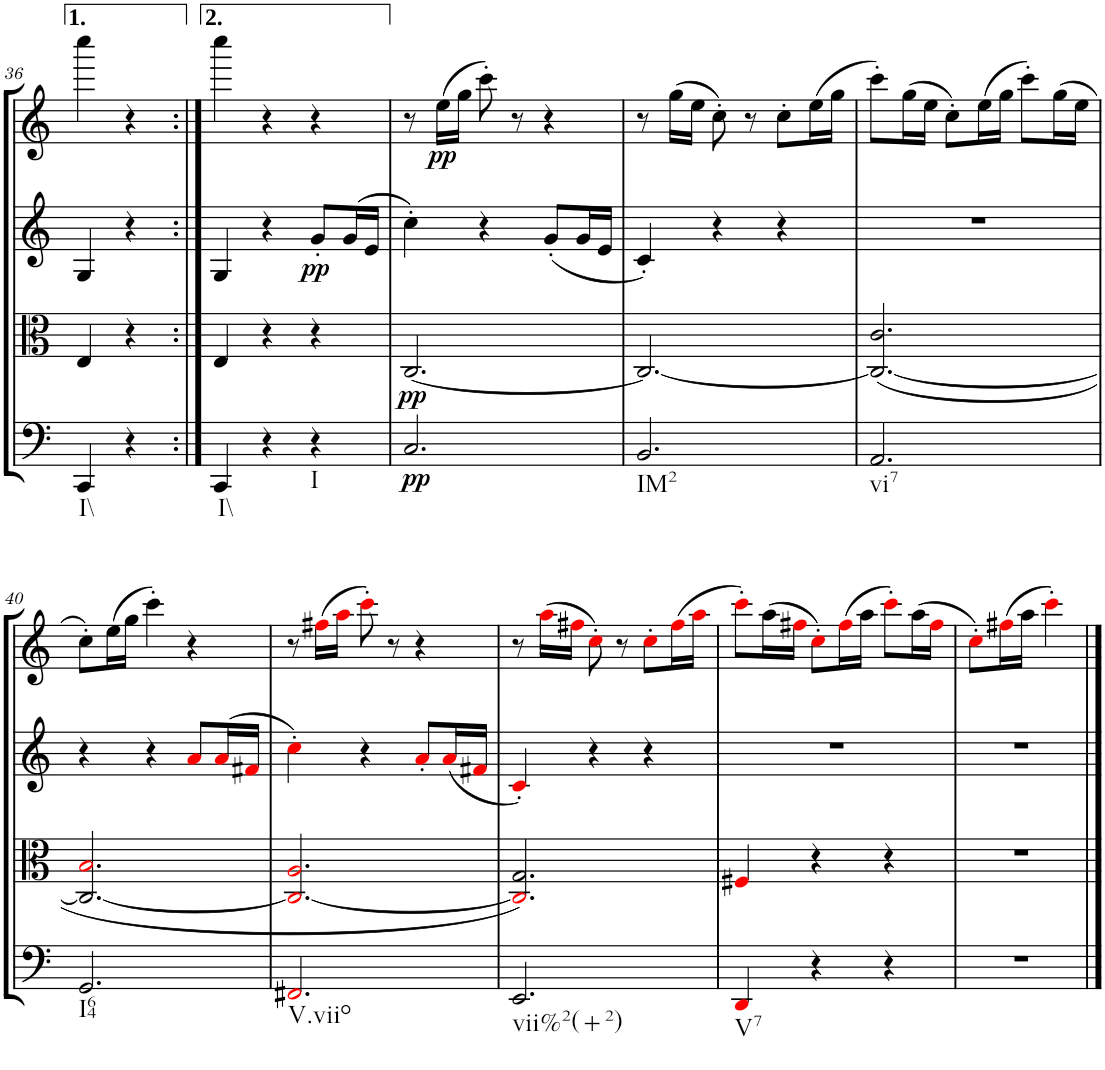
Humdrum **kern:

**kern	**dynam	**kern	**dynam	**kern	**dynam	**kern	**dynam
*part4	*part4	*part3	*part3	*part2	*part2	*part1	*part1
*staff4	*staff4	*staff3	*staff3	*staff2	*staff2	*staff1	*staff1
*I"Cello	*	*I"Viola	*	*I"2nd Violin	*	*I"1st Violin	*
*	*	*I'Vla	*	*I'Vln	*	*I'Vln	*
!!LO:PB:g=z
*clefF4	*	*clefC3	*	*clefG2	*	*clefG2	*
*k[]	*	*k[]	*	*k[]	*	*k[]	*
*C:	*	*C:	*	*C:	*	*C:	*
*M3/4	*	*M3/4	*	*M3/4	*	*M3/4	*
=36	=36	=36	=36	=36	=36	=36	=36
!LO:TX:b:t=I\\	!	!	!	!	!	!	!
4CC/	.	4E/	.	4G/	.	4cccc\	.
4r	.	4r	.	4r	.	4r	.
=36X2:|!	=36X2:|!	=36X2:|!	=36X2:|!	=36X2:|!	=36X2:|!	=36X2:|!	=36X2:|!
!LO:TX:b:t=I\\	!	!	!	!	!	!	!
4CC/	.	4E/	.	4G/	.	4cccc\	.
4r	.	4r	.	4r	.	4r	.
!LO:TX:b:t=I	!	!	!	!	!	!	!
!	!	!	!	!	!LO:DY:b	!	!
4r	.	4r	.	8g'/L	pp	4r	.
.	.	.	.	(16g/L	.	.	.
.	.	.	.	16e/JJ	.	.	.
=37	=37	=37	=37	=37	=37	=37	=37
!	!LO:DY:b	!	!LO:DY:b	!	!	!	!
2.C/	pp	[2.C/	pp	4cc'\)	.	8r	.
!	!	!	!	!	!	!	!LO:DY:b
.	.	.	.	.	.	(16ee\LL	pp
.	.	.	.	.	.	16gg\JJ	.
.	.	.	.	4r	.	8ccc'\)	.
.	.	.	.	.	.	8r	.
.	.	.	.	(8g'/L	.	4r	.
.	.	.	.	16g/L	.	.	.
.	.	.	.	16e/JJ	.	.	.
=38	=38	=38	=38	=38	=38	=38	=38
!LO:TX:b:t=IM2	!	!	!	!	!	!	!
2.BB/	.	2.C/_	.	4c'/)	.	8r	.
.	.	.	.	.	.	(16gg\LL	.
.	.	.	.	.	.	16ee\JJ	.
.	.	.	.	4r	.	8cc'\)	.
.	.	.	.	.	.	8r	.
.	.	.	.	4r	.	8cc'\L	.
.	.	.	.	.	.	(16ee\L	.
.	.	.	.	.	.	16gg\JJ	.
=39	=39	=39	=39	=39	=39	=39	=39
!LO:TX:b:t=vi7	!	!	!	!	!	!	!
2.AA/	.	(2.C/_ 2.c/	.	2.r	.	8ccc'\L)	.
.	.	.	.	.	.	(16gg\L	.
.	.	.	.	.	.	16ee\JJ	.
.	.	.	.	.	.	8cc'\L)	.
.	.	.	.	.	.	(16ee\L	.
.	.	.	.	.	.	16gg\JJ	.
.	.	.	.	.	.	8ccc'\L)	.
.	.	.	.	.	.	(16gg\L	.
.	.	.	.	.	.	16ee\JJ	.
!!LO:LB:g=z
=40	=40	=40	=40	=40	=40	=40	=40
!LO:TX:b:t=I64	!	!	!	!	!	!	!
2.GG/	.	2.C/_ 2.Bi/	.	4r	.	8cc'\L)	.
.	.	.	.	.	.	(16ee\L	.
.	.	.	.	.	.	16gg\JJ	.
.	.	.	.	4r	.	4ccc'\)	.
.	.	.	.	8ai/L	.	4r	.
.	.	.	.	(16ai/L	.	.	.
.	.	.	.	16f#Xi/JJ	.	.	.
=41	=41	=41	=41	=41	=41	=41	=41
!LO:TX:b:t=V.viio	!	!	!	!	!	!	!
2.FF#Xi/	.	2.Ci/_ 2.Ai/	.	4cc'i\)	.	8r	.
.	.	.	.	.	.	(16ff#Xi\LL	.
.	.	.	.	.	.	16aai\JJ	.
.	.	.	.	4r	.	8ccc'i\)	.
.	.	.	.	.	.	8r	.
.	.	.	.	8a'i/L	.	4r	.
.	.	.	.	(16ai/L	.	.	.
.	.	.	.	16f#Xi/JJ	.	.	.
=42	=42	=42	=42	=42	=42	=42	=42
!LO:TX:b:t=vii%2(+2)	!	!	!	!	!	!	!
2.EE/	.	2.Ci/] 2.G/)	.	4c'i/)	.	8r	.
.	.	.	.	.	.	(16aai\LL	.
.	.	.	.	.	.	16ff#Xi\JJ	.
.	.	.	.	4r	.	8cc'i\)	.
.	.	.	.	.	.	8r	.
.	.	.	.	4r	.	8cc'i\L	.
.	.	.	.	.	.	(16ff#i\L	.
.	.	.	.	.	.	16aai\JJ	.
=43	=43	=43	=43	=43	=43	=43	=43
!LO:TX:b:t=V7	!	!	!	!	!	!	!
4DDi/	.	4F#Xi/	.	2.r	.	8ccc'i\L)	.
.	.	.	.	.	.	(16aa\L	.
.	.	.	.	.	.	16ff#Xi\JJ	.
4r	.	4r	.	.	.	8cc'i\L)	.
.	.	.	.	.	.	(16ff#i\L	.
.	.	.	.	.	.	16aa\JJ	.
4r	.	4r	.	.	.	8ccc'i\L)	.
.	.	.	.	.	.	(16aa\L	.
.	.	.	.	.	.	16ff#i\JJ	.
=44	=44	=44	=44	=44	=44	=44	=44
2.r	.	2.r	.	2.r	.	8cc'i\L)	.
.	.	.	.	.	.	(16ff#Xi\L	.
.	.	.	.	.	.	16aa\JJ	.
.	.	.	.	.	.	4ccc'i\)	.
.	.	.	.	.	.	4ryy	.
==	==	==	==	==	==	==	==
*-	*-	*-	*-	*-	*-	*-	*-
